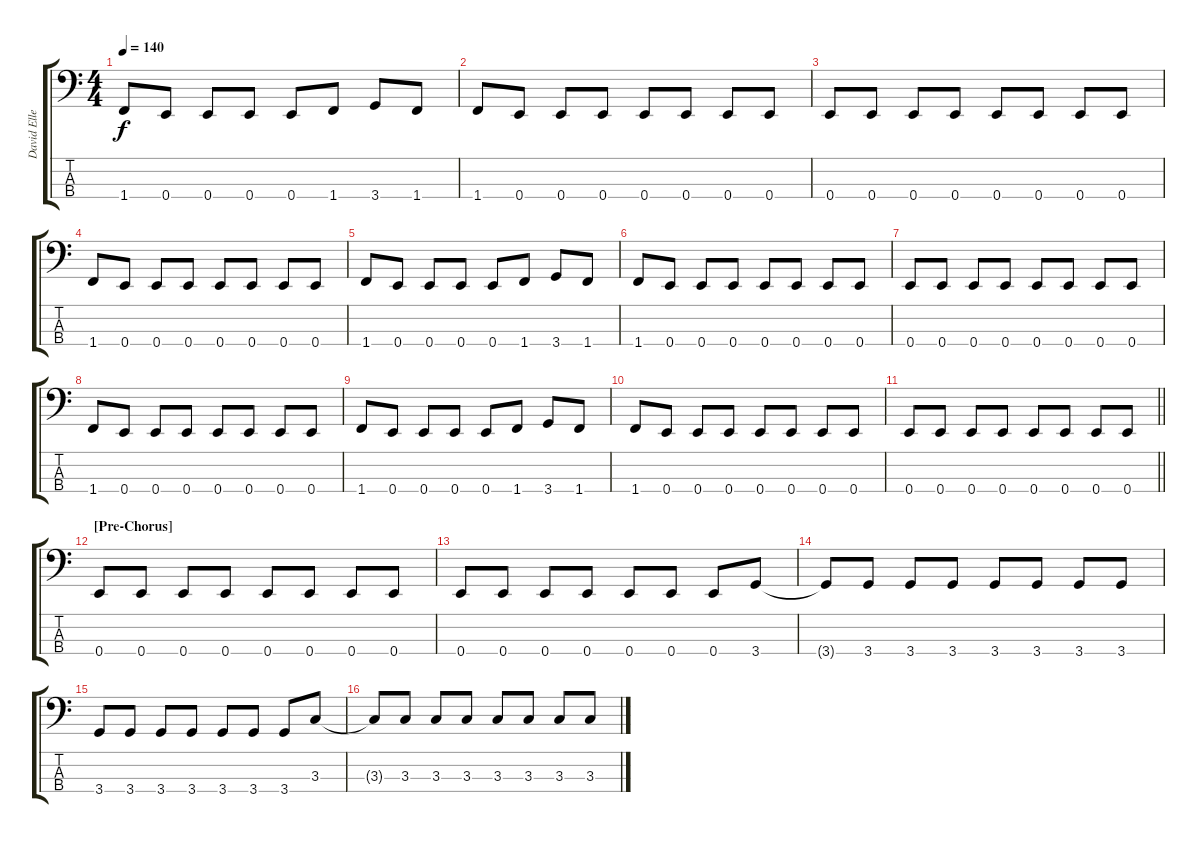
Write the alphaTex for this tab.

\track ("David Ellefson" "David Elle") {instrument electricbasspick}
\staff {score tabs}
\tuning (G2 D2 A1 E1) {hide}
\ts (4 4)
\tempo 140
\clef f4
\ks c
1.4.8{dy f} 0.4.8 0.4.8 0.4.8 0.4.8 1.4.8 3.4.8 1.4.8 |
1.4.8 0.4.8 0.4.8 0.4.8 0.4.8 0.4.8 0.4.8 0.4.8 |
0.4.8 0.4.8 0.4.8 0.4.8 0.4.8 0.4.8 0.4.8 0.4.8 |
1.4.8 0.4.8 0.4.8 0.4.8 0.4.8 0.4.8 0.4.8 0.4.8 |
1.4.8 0.4.8 0.4.8 0.4.8 0.4.8 1.4.8 3.4.8 1.4.8 |
1.4.8 0.4.8 0.4.8 0.4.8 0.4.8 0.4.8 0.4.8 0.4.8 |
0.4.8 0.4.8 0.4.8 0.4.8 0.4.8 0.4.8 0.4.8 0.4.8 |
1.4.8 0.4.8 0.4.8 0.4.8 0.4.8 0.4.8 0.4.8 0.4.8 |
1.4.8 0.4.8 0.4.8 0.4.8 0.4.8 1.4.8 3.4.8 1.4.8 |
1.4.8 0.4.8 0.4.8 0.4.8 0.4.8 0.4.8 0.4.8 0.4.8 |
\barLineRight lightlight
0.4.8 0.4.8 0.4.8 0.4.8 0.4.8 0.4.8 0.4.8 0.4.8 |
\section ("" "[Pre-Chorus]")
0.4.8 0.4.8 0.4.8 0.4.8 0.4.8 0.4.8 0.4.8 0.4.8 |
0.4.8 0.4.8 0.4.8 0.4.8 0.4.8 0.4.8 0.4.8 3.4.8 |
3.4{t}.8 3.4.8 3.4.8 3.4.8 3.4.8 3.4.8 3.4.8 3.4.8 |
3.4.8 3.4.8 3.4.8 3.4.8 3.4.8 3.4.8 3.4.8 3.3.8 |
3.3{t}.8 3.3.8 3.3.8 3.3.8 3.3.8 3.3.8 3.3.8 3.3.8
